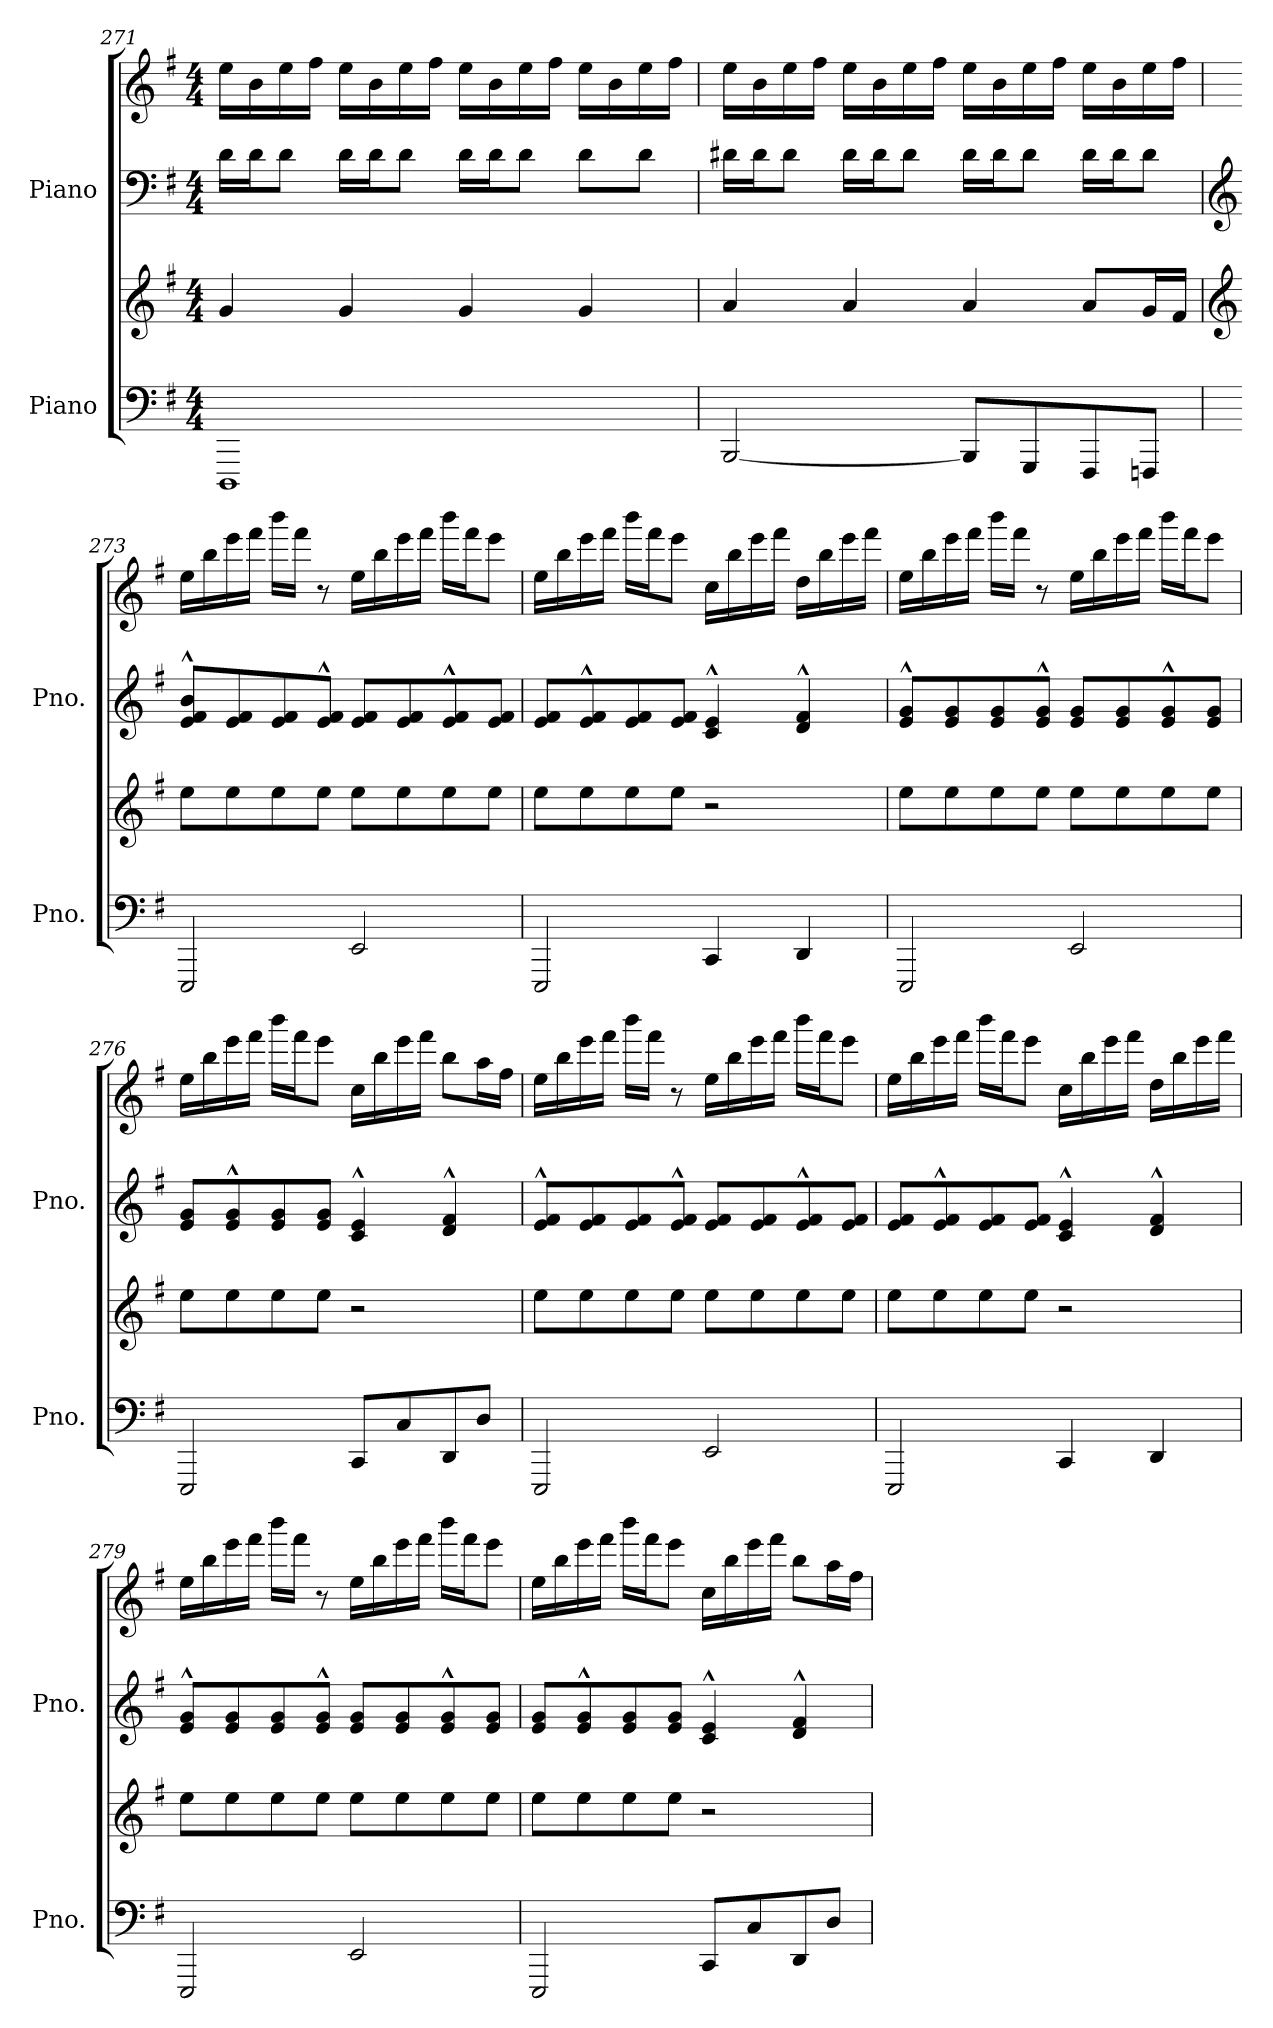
**kern	**kern	**kern	**kern	**dynam
*part2	*part2	*part1	*part1	*part1
*staff4	*staff3	*staff2	*staff1	*staff1/2
*I"Piano	*	*I"Piano	*	*
*I'Pno.	*	*I'Pno.	*	*
!!LO:LB:g=z
*clefF4	*clefG2	*clefF4	*clefG2	*
*k[f#]	*k[f#]	*k[f#]	*k[f#]	*
*M4/4	*M4/4	*M4/4	*M4/4	*
=271	=271	=271	=271	=271
1DDD	4g/	16d\LL	16ee\LL	.
.	.	16d\J	16b\	.
.	.	8d\J	16ee\	.
.	.	.	16ff#\JJ	.
.	4g/	16d\LL	16ee\LL	.
.	.	16d\J	16b\	.
.	.	8d\J	16ee\	.
.	.	.	16ff#\JJ	.
.	4g/	16d\LL	16ee\LL	.
.	.	16d\J	16b\	.
.	.	8d\J	16ee\	.
.	.	.	16ff#\JJ	.
.	4g/	8d\L	16ee\LL	.
.	.	.	16b\	.
.	.	8d\J	16ee\	.
.	.	.	16ff#\JJ	.
=272	=272	=272	=272	=272
[2BBB/	4a/	16d#X\LL	16ee\LL	.
.	.	16d#\J	16b\	.
.	.	8d#\J	16ee\	.
.	.	.	16ff#\JJ	.
.	4a/	16d#\LL	16ee\LL	.
.	.	16d#\J	16b\	.
.	.	8d#\J	16ee\	.
.	.	.	16ff#\JJ	.
8BBB/L]	4a/	16d#\LL	16ee\LL	.
.	.	16d#\J	16b\	.
8GGG/	.	8d#\J	16ee\	.
.	.	.	16ff#\JJ	.
8FFF#/	8a/L	16d#\LL	16ee\LL	.
.	.	16d#\J	16b\	.
8FFFn/J	16g/L	8d#\J	16ee\	.
.	16f#/JJ	.	16ff#\JJ	.
!!LO:LB:g=z
=273	=273	=273	=273	=273
*	*clefG2	*clefG2	*	*
!	!	!	!	!LO:DY:b=2
!	!	!	!	!LO:DY:n=1:b
2EEE/	8ee\L	8e/^^ 8f#/^^ 8b/^^L	16ee\LL	mf p
.	.	.	16bb\	.
.	8ee\	8e/ 8f#/	16eee\	.
.	.	.	16fff#\JJ	.
.	8ee\	8e/ 8f#/	16bbb\LL	.
.	.	.	16fff#\JJ	.
.	8ee\J	8e/^^ 8f#/^^J	8r	.
2EE/	8ee\L	8e/ 8f#/L	16ee\LL	.
.	.	.	16bb\	.
.	8ee\	8e/ 8f#/	16eee\	.
.	.	.	16fff#\JJ	.
.	8ee\	8e/^^ 8f#/^^	16bbb\LL	.
.	.	.	16fff#\J	.
.	8ee\J	8e/ 8f#/J	8eee\J	.
=274	=274	=274	=274	=274
2EEE/	8ee\L	8e/ 8f#/L	16ee\LL	.
.	.	.	16bb\	.
.	8ee\	8e/^^ 8f#/^^	16eee\	.
.	.	.	16fff#\JJ	.
.	8ee\	8e/ 8f#/	16bbb\LL	.
.	.	.	16fff#\J	.
.	8ee\J	8e/ 8f#/J	8eee\J	.
4CC/	2r	4c/^^ 4e/^^	16cc\LL	.
.	.	.	16bb\	.
.	.	.	16eee\	.
.	.	.	16fff#\JJ	.
4DD/	.	4d/^^ 4f#/^^	16dd\LL	.
.	.	.	16bb\	.
.	.	.	16eee\	.
.	.	.	16fff#\JJ	.
!!LO:PB:g=z
=275	=275	=275	=275	=275
2EEE/	8ee\L	8e/^^ 8g/^^L	16ee\LL	.
.	.	.	16bb\	.
.	8ee\	8e/ 8g/	16eee\	.
.	.	.	16fff#\JJ	.
.	8ee\	8e/ 8g/	16bbb\LL	.
.	.	.	16fff#\JJ	.
.	8ee\J	8e/^^ 8g/^^J	8r	.
2EE/	8ee\L	8e/ 8g/L	16ee\LL	.
.	.	.	16bb\	.
.	8ee\	8e/ 8g/	16eee\	.
.	.	.	16fff#\JJ	.
.	8ee\	8e/^^ 8g/^^	16bbb\LL	.
.	.	.	16fff#\J	.
.	8ee\J	8e/ 8g/J	8eee\J	.
=276	=276	=276	=276	=276
2EEE/	8ee\L	8e/ 8g/L	16ee\LL	.
.	.	.	16bb\	.
.	8ee\	8e/^^ 8g/^^	16eee\	.
.	.	.	16fff#\JJ	.
.	8ee\	8e/ 8g/	16bbb\LL	.
.	.	.	16fff#\J	.
.	8ee\J	8e/ 8g/J	8eee\J	.
8CC/L	2r	4c/^^ 4e/^^	16cc\LL	.
.	.	.	16bb\	.
8C/	.	.	16eee\	.
.	.	.	16fff#\JJ	.
8DD/	.	4d/^^ 4f#/^^	8bb\L	.
8D/J	.	.	16aa\L	.
.	.	.	16ff#\JJ	.
!!LO:LB:g=z
=277	=277	=277	=277	=277
2EEE/	8ee\L	8e/^^ 8f#/^^L	16ee\LL	.
.	.	.	16bb\	.
.	8ee\	8e/ 8f#/	16eee\	.
.	.	.	16fff#\JJ	.
.	8ee\	8e/ 8f#/	16bbb\LL	.
.	.	.	16fff#\JJ	.
.	8ee\J	8e/^^ 8f#/^^J	8r	.
2EE/	8ee\L	8e/ 8f#/L	16ee\LL	.
.	.	.	16bb\	.
.	8ee\	8e/ 8f#/	16eee\	.
.	.	.	16fff#\JJ	.
.	8ee\	8e/^^ 8f#/^^	16bbb\LL	.
.	.	.	16fff#\J	.
.	8ee\J	8e/ 8f#/J	8eee\J	.
=278	=278	=278	=278	=278
2EEE/	8ee\L	8e/ 8f#/L	16ee\LL	.
.	.	.	16bb\	.
.	8ee\	8e/^^ 8f#/^^	16eee\	.
.	.	.	16fff#\JJ	.
.	8ee\	8e/ 8f#/	16bbb\LL	.
.	.	.	16fff#\J	.
.	8ee\J	8e/ 8f#/J	8eee\J	.
4CC/	2r	4c/^^ 4e/^^	16cc\LL	.
.	.	.	16bb\	.
.	.	.	16eee\	.
.	.	.	16fff#\JJ	.
4DD/	.	4d/^^ 4f#/^^	16dd\LL	.
.	.	.	16bb\	.
.	.	.	16eee\	.
.	.	.	16fff#\JJ	.
!!LO:LB:g=z
=279	=279	=279	=279	=279
2EEE/	8ee\L	8e/^^ 8g/^^L	16ee\LL	.
.	.	.	16bb\	.
.	8ee\	8e/ 8g/	16eee\	.
.	.	.	16fff#\JJ	.
.	8ee\	8e/ 8g/	16bbb\LL	.
.	.	.	16fff#\JJ	.
.	8ee\J	8e/^^ 8g/^^J	8r	.
2EE/	8ee\L	8e/ 8g/L	16ee\LL	.
.	.	.	16bb\	.
.	8ee\	8e/ 8g/	16eee\	.
.	.	.	16fff#\JJ	.
.	8ee\	8e/^^ 8g/^^	16bbb\LL	.
.	.	.	16fff#\J	.
.	8ee\J	8e/ 8g/J	8eee\J	.
=280	=280	=280	=280	=280
2EEE/	8ee\L	8e/ 8g/L	16ee\LL	.
.	.	.	16bb\	.
.	8ee\	8e/^^ 8g/^^	16eee\	.
.	.	.	16fff#\JJ	.
.	8ee\	8e/ 8g/	16bbb\LL	.
.	.	.	16fff#\J	.
.	8ee\J	8e/ 8g/J	8eee\J	.
8CC/L	2r	4c/^^ 4e/^^	16cc\LL	.
.	.	.	16bb\	.
8C/	.	.	16eee\	.
.	.	.	16fff#\JJ	.
8DD/	.	4d/^^ 4f#/^^	8bb\L	.
8D/J	.	.	16aa\L	.
.	.	.	16ff#\JJ	.
=	=	=	=	=
*-	*-	*-	*-	*-
